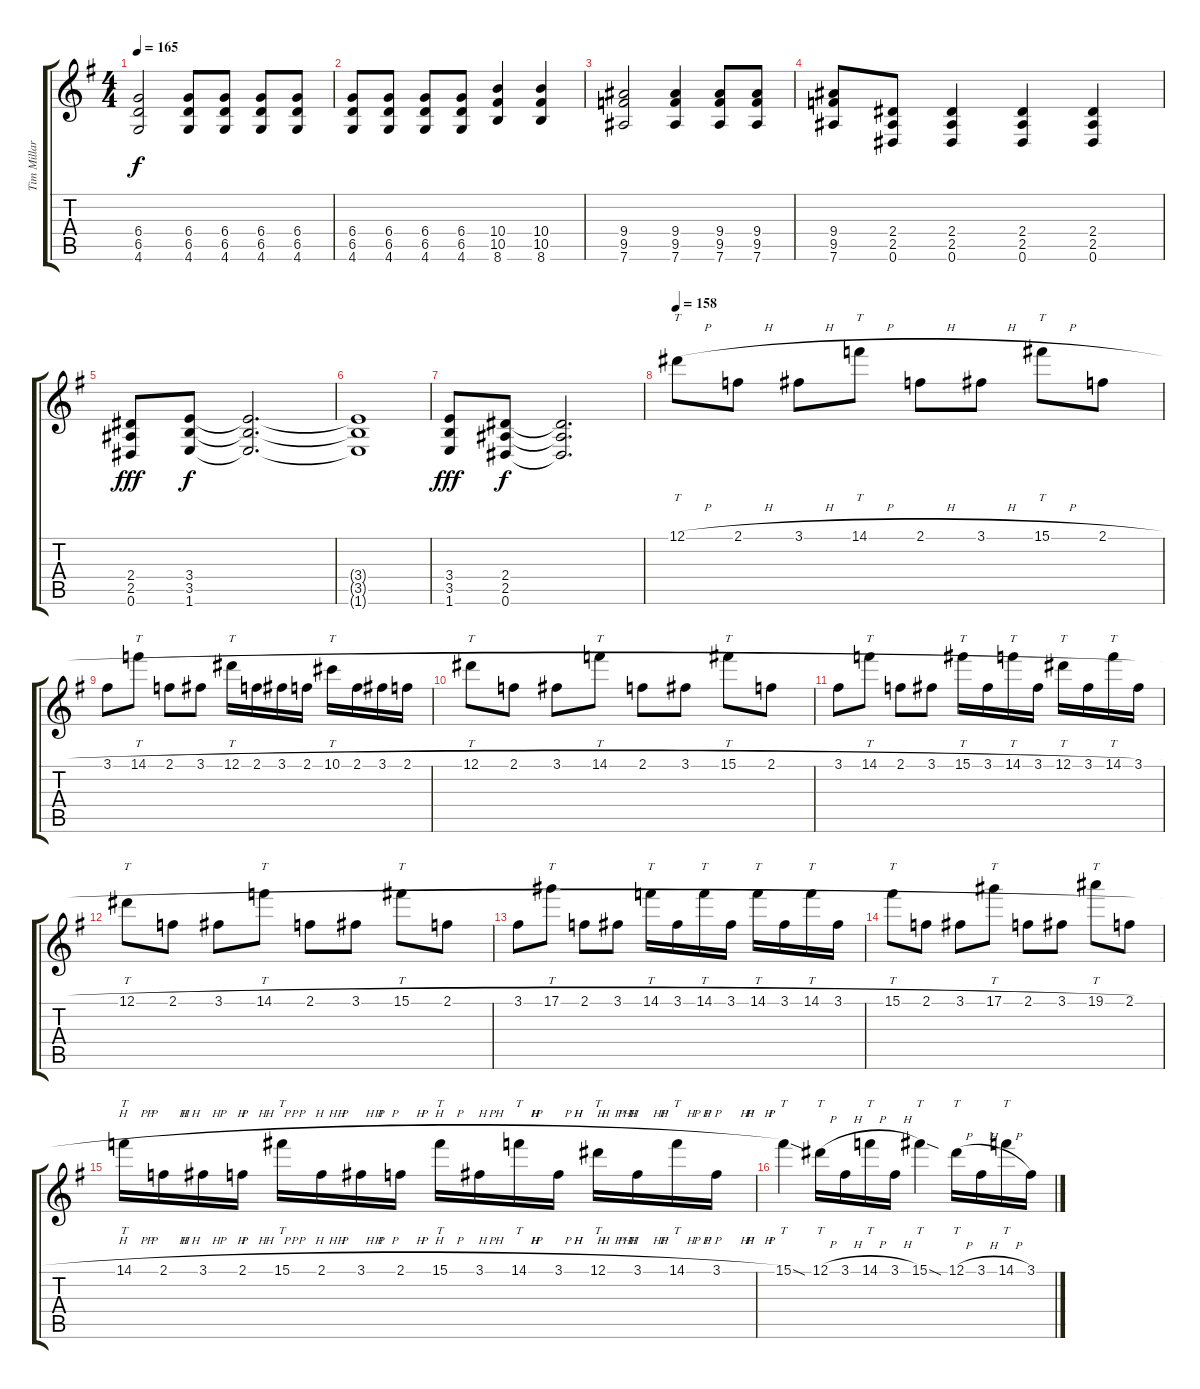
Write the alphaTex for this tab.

\track ("Tim Millar" "Tim Millar") {instrument distortionguitar}
\staff {score tabs}
\tuning (Eb4 Bb3 Gb3 Db3 Ab2 Eb2) {hide}
\ts (4 4)
\tempo 165
\clef g2
\ks g
(6.4 6.5 4.6).2{dy f} (6.4 6.5 4.6).8 (6.4 6.5 4.6).8 (6.4 6.5 4.6).8 (6.4 6.5 4.6).8 |
(6.4 6.5 4.6).8 (6.4 6.5 4.6).8 (6.4 6.5 4.6).8 (6.4 6.5 4.6).8 (10.4 10.5 8.6).4 (10.4 10.5 8.6).4 |
(9.4 9.5 7.6).2 (9.4 9.5 7.6).4 (9.4 9.5 7.6).8 (9.4 9.5 7.6).8 |
(9.4 9.5 7.6).8 (2.4 2.5 0.6).8 (2.4 2.5 0.6).4 (2.4 2.5 0.6).4 (2.4 2.5 0.6).4 |
(2.4 2.5 0.6).8{dy fff} (3.4 3.5 1.6).8{dy f} (3.4{t} 3.5{t} 1.6{t}).2{d} |
(3.4{t} 3.5{t} 1.6{t}).1 |
(3.4 3.5 1.6).8{dy fff} (2.4 2.5 0.6).8{dy f} (2.4{t} 2.5{t} 0.6{t}).2{d} |
\tempo 158
12.1{h}.8{tt balance 12} 2.1{h}.8 3.1{h}.8 14.1{h}.8{tt} 2.1{h}.8 3.1{h}.8 15.1{h}.8{tt} 2.1{h}.8 |
3.1{h}.8 14.1{h}.8{tt} 2.1{h}.8 3.1{h}.8 12.1{h}.16{tt} 2.1{h}.16 3.1{h}.16 2.1{h}.16 10.1{h}.16{tt} 2.1{h}.16 3.1{h}.16 2.1{h}.16 |
12.1{h}.8{tt} 2.1{h}.8 3.1{h}.8 14.1{h}.8{tt} 2.1{h}.8 3.1{h}.8 15.1{h}.8{tt} 2.1{h}.8 |
3.1{h}.8 14.1{h}.8{tt} 2.1{h}.8 3.1{h}.8 15.1{h}.16{tt} 3.1{h}.16 14.1{h}.16{tt} 3.1{h}.16 12.1{h}.16{tt} 3.1{h}.16 14.1{h}.16{tt} 3.1{h}.16 |
12.1{h}.8{tt} 2.1{h}.8 3.1{h}.8 14.1{h}.8{tt} 2.1{h}.8 3.1{h}.8 15.1{h}.8{tt} 2.1{h}.8 |
3.1{h}.8 17.1{h}.8{tt} 2.1{h}.8 3.1{h}.8 14.1{h}.16{tt} 3.1{h}.16 14.1{h}.16{tt} 3.1{h}.16 14.1{h}.16{tt} 3.1{h}.16 14.1{h}.16{tt} 3.1{h}.16 |
15.1{h}.8{tt} 2.1{h}.8 3.1{h}.8 17.1{h}.8{tt} 2.1{h}.8 3.1{h}.8 19.1{h}.8{tt} 2.1{h}.8 |
14.1{h}.16{tt} 2.1{h}.16 3.1{h}.16 2.1{h}.16 15.1{h}.16{tt} 2.1{h}.16 3.1{h}.16 2.1{h}.16 15.1{h}.16{tt} 3.1{h}.16 14.1{h}.16{tt} 3.1{h}.16 12.1{h}.16{tt} 3.1{h}.16 14.1{h}.16{tt} 3.1{h}.16 |
15.1{sod}.4{tt volume 0} 12.1{h}.16{tt} 3.1{h}.16 14.1{h}.16{tt} 3.1{h}.16 15.1{sod}.4{tt} 12.1{h}.16{tt} 3.1{h}.16 14.1{h}.16{tt} 3.1{h}.16
